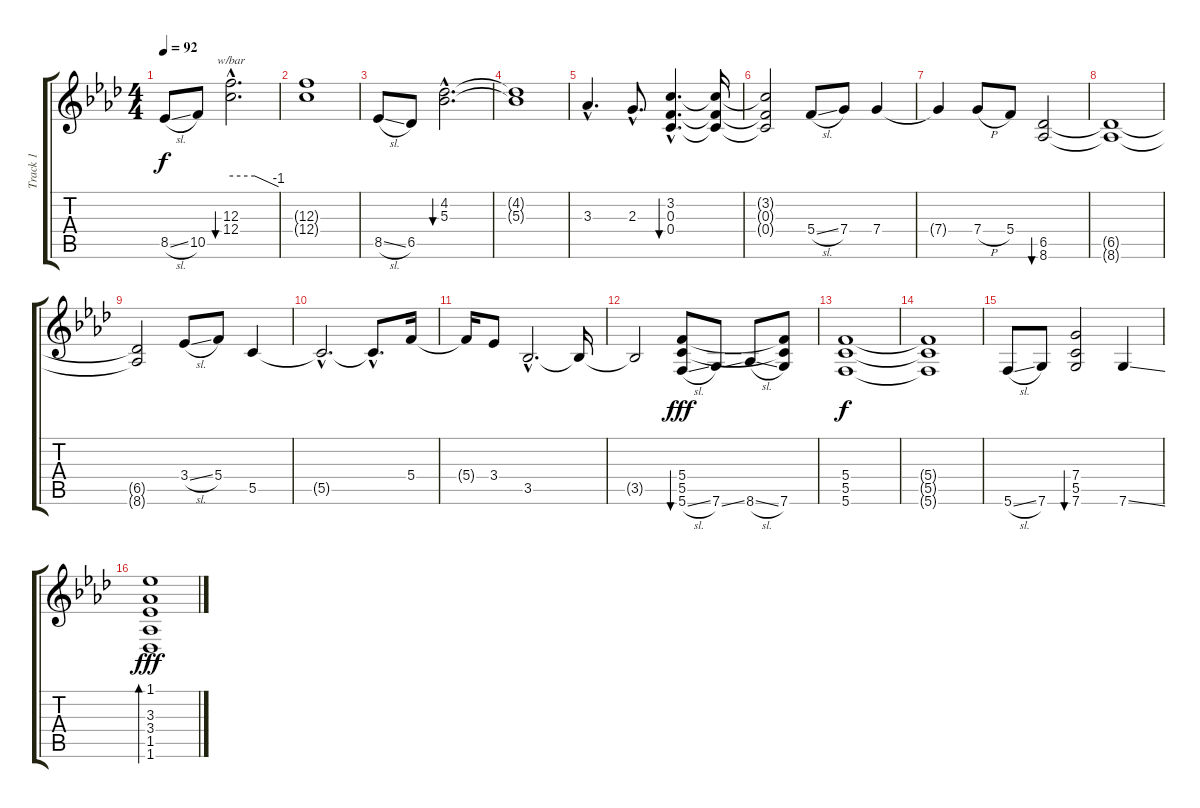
\track ("Track 1" "Track 1") {instrument distortionguitar}
\staff {score tabs}
\tuning (D4 A3 F3 C3 G2 C2) {hide}
\ts (4 4)
\tempo 92
\clef g2
\ks ab
8.5{sl}.8{dy f instrument distortionguitar} 10.5.8 (12.3{hac} 12.4{hac}).2{d tbe (custom default 0 0 30 0 60 -4) bu 120} |
(12.3{t} 12.4{t}).1 |
8.5{sl}.8 6.5.8 (4.2{hac} 5.3{hac}).2{d bu 120} |
(4.2{t} 5.3{t}).1 |
3.3{hac}.4{d} 2.3{hac}.8{d} (3.2{hac} 0.3{hac} 0.4{hac}).4{d bu 240} (3.2{t} 0.3{t} 0.4{t}).16 |
(3.2{t} 0.3{t} 0.4{t}).2 5.4{sl}.8 7.4.8 7.4.4 |
7.4{t}.4 7.4{h}.8 5.4.8 (6.5 8.6).2{bu 240} |
(6.5{t} 8.6{t}).1 |
(6.5{t} 8.6{t}).2 3.4{sl}.8 5.4.8 5.5.4 |
5.5{hac t}.2{d} 5.5{hac t}.8{d} 5.4.16 |
5.4{t}.16 3.4.8 3.5{hac}.2{d} 3.5{t}.16 |
3.5{t}.2 (5.4 5.5 5.6{sl}).8{bu 240 dy fff} 7.6{ss}.8 8.6{sl}.8 (5.4{t} 5.5{t} 7.6).8 |
(5.4 5.5 5.6).1{dy f} |
(5.4{t} 5.5{t} 5.6{t}).1 |
5.6{sl}.8 7.6.8 (7.4 5.5 7.6).2{bu 240} 7.6{ss}.4 |
(1.1 3.3 3.4 1.5 1.6).1{bd 240 dy fff}
